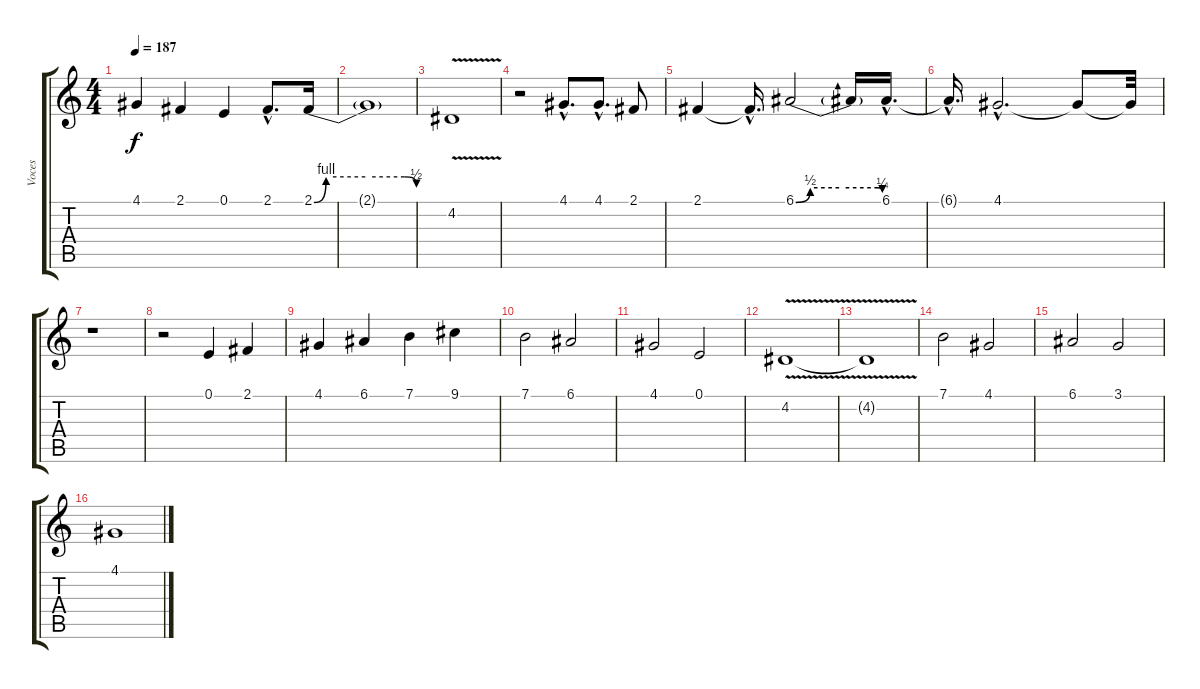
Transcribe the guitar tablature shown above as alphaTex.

\track ("Voces" "Voces") {instrument choiraahs}
\staff {score tabs}
\tuning (E4 B3 G3 D3 A2 E2) {hide}
\ts (4 4)
\tempo 187
\clef g2
\ks c
4.1.4{dy f} 2.1.4 0.1.4 2.1{hac}.8{d} 2.1{be (custom 0 0 7 4 30 4 53 4 60 2)}.16 |
2.1{t}.1 |
4.2{v}.1 |
r.2 4.1{hac}.8{d} 4.1{hac}.8{d} 2.1.8 |
2.1.4 2.1{hac t}.16{d} 6.1{be (custom 0 0 10 2 30 2 57 2 60 1)}.2 6.1{t}.16 6.1{hac}.16{d} |
6.1{hac t}.16{d} 4.1{hac}.2{d} 4.1{t}.8 4.1{t}.32 |
r.1 |
r.2 0.1.4 2.1.4 |
4.1.4 6.1.4 7.1.4 9.1.4 |
7.1.2 6.1.2 |
4.1.2 0.1.2 |
4.2{v}.1 |
4.2{t}.1 |
7.1.2 4.1.2 |
6.1.2 3.1.2 |
4.1.1{volume 8}
